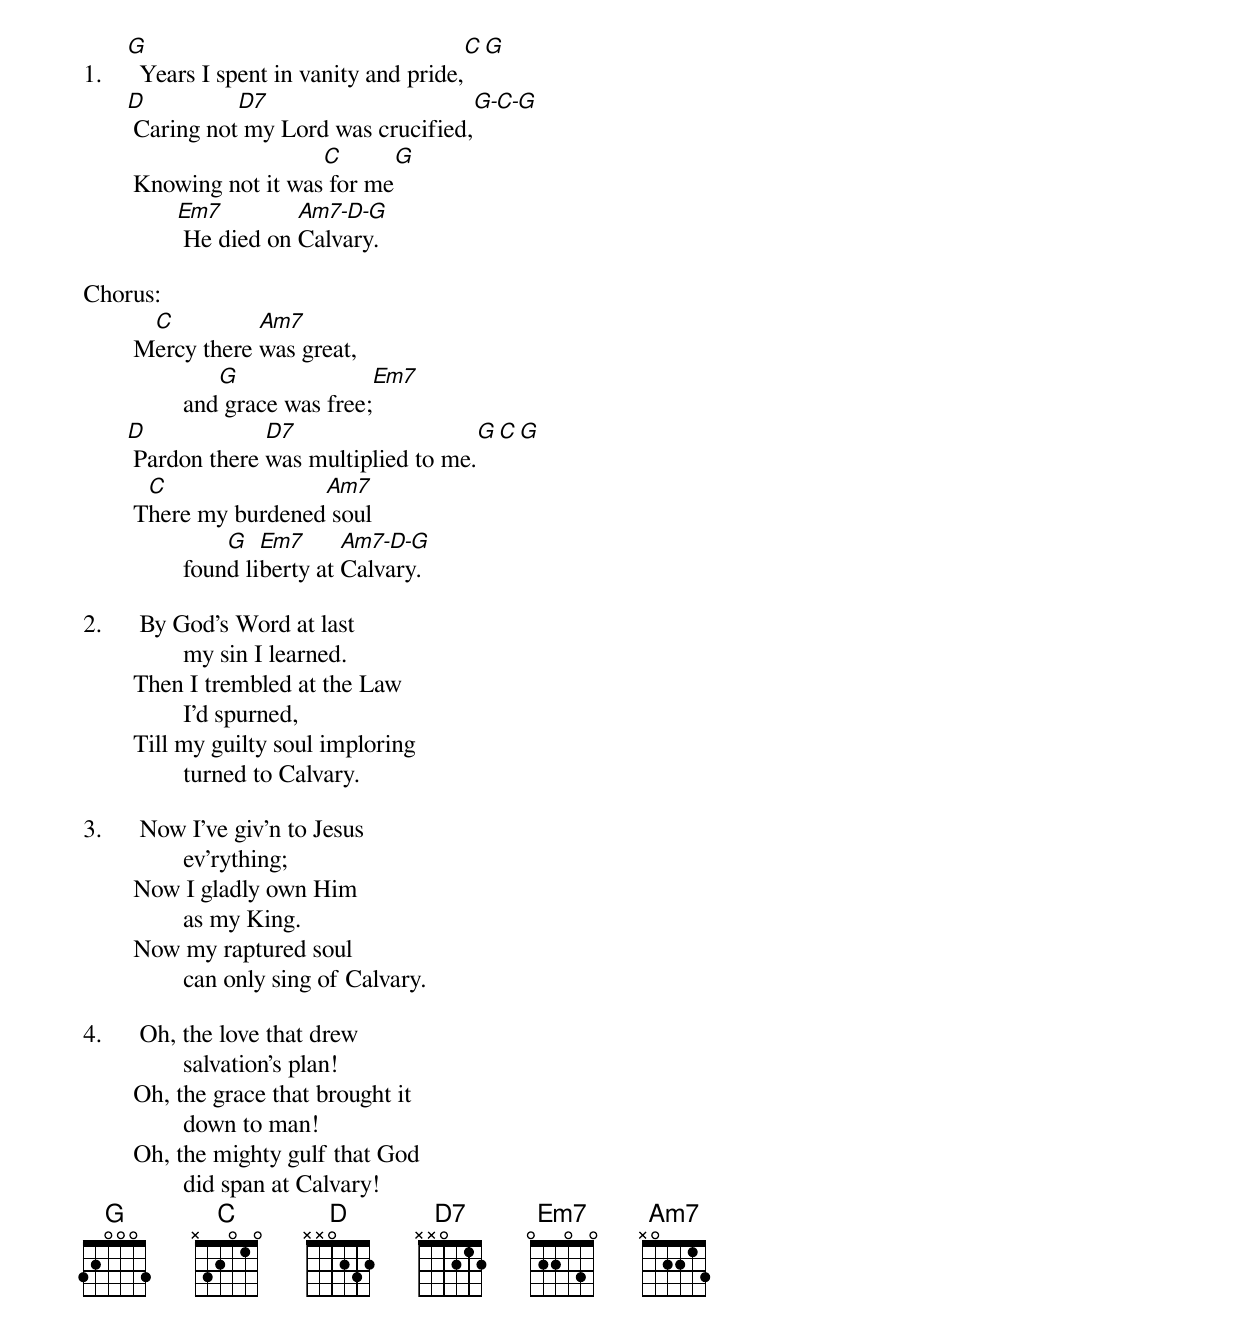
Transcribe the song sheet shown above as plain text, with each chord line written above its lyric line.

      G                                           C        G
1.	Years I spent in vanity and pride,
       D          D7                                 G-C-G
	Caring not my Lord was crucified,
                          C                       G
	Knowing not it was for me
               Em7         Am7-D-G
		He died on Calvary.

Chorus:
         C          Am7
	Mercy there was great,
                   G                Em7
		and grace was free;
       D             D7                           G    C   G
	Pardon there was multiplied to me.
         C               Am7
	There my burdened soul
                    G   Em7      Am7-D-G
		found liberty at Calvary.

2.	By God’s Word at last
		my sin I learned.
	Then I trembled at the Law
		I’d spurned,
	Till my guilty soul imploring
		turned to Calvary.

3.	Now I’ve giv’n to Jesus
		ev’rything;
	Now I gladly own Him
		as my King.
	Now my raptured soul
		can only sing of Calvary.

4.	Oh, the love that drew
		salvation’s plan!
	Oh, the grace that brought it
		down to man!
	Oh, the mighty gulf that God
		did span at Calvary!
